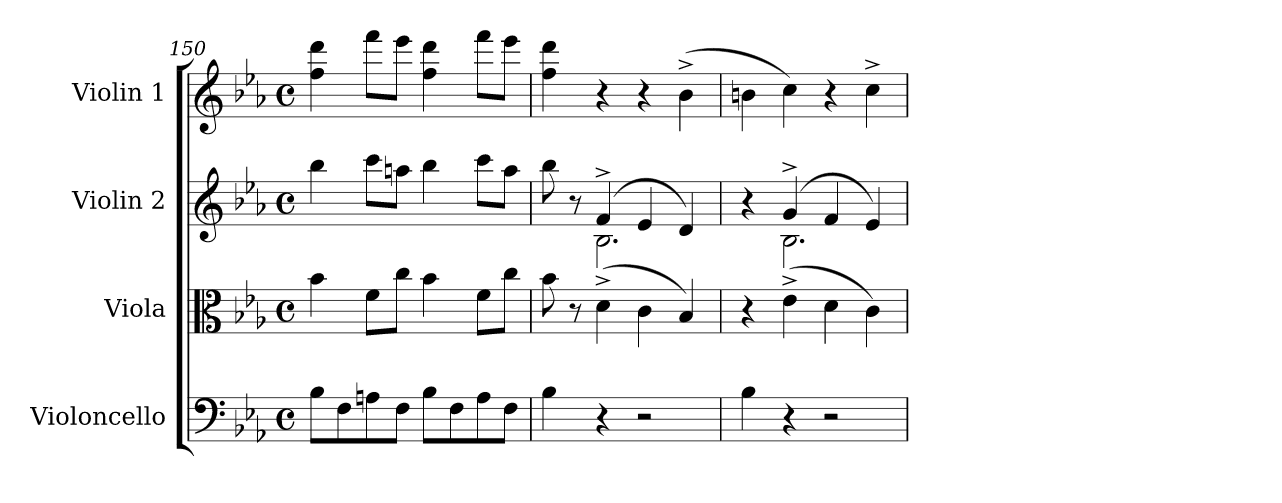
**kern	**kern	**kern	**kern
*part4	*part3	*part2	*part1
*staff4	*staff3	*staff2	*staff1
*I"Violoncello	*I"Viola	*I"Violin 2	*I"Violin 1
*I'Vc	*I'Vla	*I'Vln	*I'Vln
*clefF4	*clefC3	*clefG2	*clefG2
*k[b-e-a-]	*k[b-e-a-]	*k[b-e-a-]	*k[b-e-a-]
*M4/4	*M4/4	*M4/4	*M4/4
*met(c)	*met(c)	*met(c)	*met(c)
=150	=150	=150	=150
8B-\L	4b-\	4bb-\	4ff\ 4ddd\
8F\	.	.	.
8An\	8f\L	8ccc\L	8fff\L
8F\J	8cc\J	8aan\J	8eee-\J
8B-\L	4b-\	4bb-\	4ff\ 4ddd\
8F\	.	.	.
8A\	8f\L	8ccc\L	8fff\L
8F\J	8cc\J	8aa\J	8eee-\J
=151	=151	=151	=151
*	*	*^	*
4B-\	8b-\	8bb-\	4ryy	4ff\ 4ddd\
.	8r	8r	.	.
4r	(4d^\	(4f^/	2.B-\	4r
2r	4c\	4e-/	.	4r
.	4B-/)	4d/)	.	(4b-^\
=152	=152	=152	=152	=152
4B-\	4r	4r	4ryy	4bn\
4r	(4e-^\	(4g^/	2.B-\	4cc\)
2r	4d\	4f/	.	4r
.	4c\)	4e-/)	.	4cc^\
*	*	*v	*v	*
=	=	=	=
*-	*-	*-	*-
